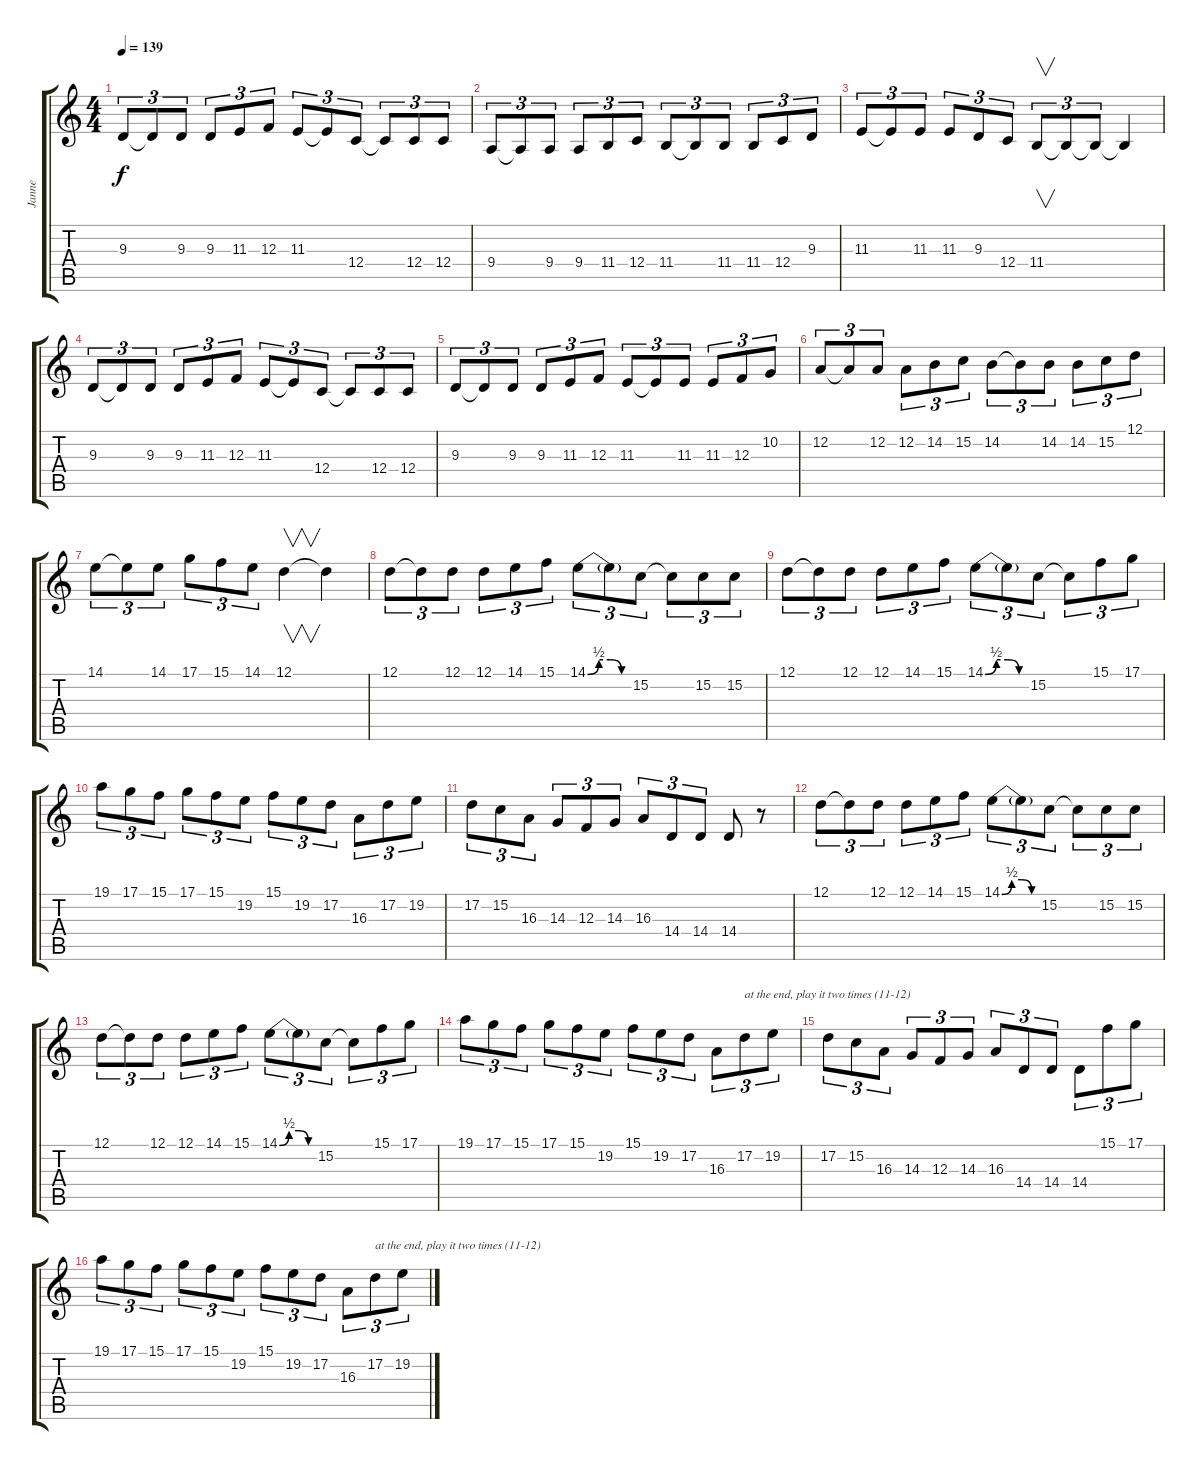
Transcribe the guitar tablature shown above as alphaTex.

\track ("Janne" "Janne") {instrument lead1square}
\staff {score tabs}
\tuning (D4 A3 F3 C3 G2 D2) {hide}
\ts (4 4)
\tempo 139
\clef g2
\ks c
9.3.8{tu (3 2) dy f} 9.3{t}.8{tu (3 2)} 9.3.8{tu (3 2)} 9.3.8{tu (3 2)} 11.3.8{tu (3 2)} 12.3.8{tu (3 2)} 11.3.8{tu (3 2)} 11.3{t}.8{tu (3 2)} 12.4.8{tu (3 2)} 12.4{t}.8{tu (3 2)} 12.4.8{tu (3 2)} 12.4.8{tu (3 2)} |
9.4.8{tu (3 2)} 9.4{t}.8{tu (3 2)} 9.4.8{tu (3 2)} 9.4.8{tu (3 2)} 11.4.8{tu (3 2)} 12.4.8{tu (3 2)} 11.4.8{tu (3 2)} 11.4{t}.8{tu (3 2)} 11.4.8{tu (3 2)} 11.4.8{tu (3 2)} 12.4.8{tu (3 2)} 9.3.8{tu (3 2)} |
11.3.8{tu (3 2)} 11.3{t}.8{tu (3 2)} 11.3.8{tu (3 2)} 11.3.8{tu (3 2)} 9.3.8{tu (3 2)} 12.4.8{tu (3 2)} 11.4.8{v tu (3 2)} 11.4{t}.8{tu (3 2)} 11.4{t}.8{tu (3 2)} 11.4{t}.4 |
9.3.8{tu (3 2)} 9.3{t}.8{tu (3 2)} 9.3.8{tu (3 2)} 9.3.8{tu (3 2)} 11.3.8{tu (3 2)} 12.3.8{tu (3 2)} 11.3.8{tu (3 2)} 11.3{t}.8{tu (3 2)} 12.4.8{tu (3 2)} 12.4{t}.8{tu (3 2)} 12.4.8{tu (3 2)} 12.4.8{tu (3 2)} |
9.3.8{tu (3 2)} 9.3{t}.8{tu (3 2)} 9.3.8{tu (3 2)} 9.3.8{tu (3 2)} 11.3.8{tu (3 2)} 12.3.8{tu (3 2)} 11.3.8{tu (3 2)} 11.3{t}.8{tu (3 2)} 11.3.8{tu (3 2)} 11.3.8{tu (3 2)} 12.3.8{tu (3 2)} 10.2.8{tu (3 2)} |
12.2.8{tu (3 2)} 12.2{t}.8{tu (3 2)} 12.2.8{tu (3 2)} 12.2.8{tu (3 2)} 14.2.8{tu (3 2)} 15.2.8{tu (3 2)} 14.2.8{tu (3 2)} 14.2{t}.8{tu (3 2)} 14.2.8{tu (3 2)} 14.2.8{tu (3 2)} 15.2.8{tu (3 2)} 12.1.8{tu (3 2)} |
14.1.8{tu (3 2)} 14.1{t}.8{tu (3 2)} 14.1.8{tu (3 2)} 17.1.8{tu (3 2)} 15.1.8{tu (3 2)} 14.1.8{tu (3 2)} 12.1.4{v} 12.1{t}.4 |
12.1.8{tu (3 2)} 12.1{t}.8{tu (3 2)} 12.1.8{tu (3 2)} 12.1.8{tu (3 2)} 14.1.8{tu (3 2)} 15.1.8{tu (3 2)} 14.1{be (custom 0 0 15 2 30 2 45 0 60 0)}.8{tu (3 2)} 14.1{t}.8{tu (3 2)} 15.2.8{tu (3 2)} 15.2{t}.8{tu (3 2)} 15.2.8{tu (3 2)} 15.2.8{tu (3 2)} |
12.1.8{tu (3 2)} 12.1{t}.8{tu (3 2)} 12.1.8{tu (3 2)} 12.1.8{tu (3 2)} 14.1.8{tu (3 2)} 15.1.8{tu (3 2)} 14.1{be (custom 0 0 15 2 30 2 45 0 60 0)}.8{tu (3 2)} 14.1{t}.8{tu (3 2)} 15.2.8{tu (3 2)} 15.2{t}.8{tu (3 2)} 15.1.8{tu (3 2)} 17.1.8{tu (3 2)} |
19.1.8{tu (3 2)} 17.1.8{tu (3 2)} 15.1.8{tu (3 2)} 17.1.8{tu (3 2)} 15.1.8{tu (3 2)} 19.2.8{tu (3 2)} 15.1.8{tu (3 2)} 19.2.8{tu (3 2)} 17.2.8{tu (3 2)} 16.3.8{tu (3 2)} 17.2.8{tu (3 2)} 19.2.8{tu (3 2)} |
17.2.8{tu (3 2)} 15.2.8{tu (3 2)} 16.3.8{tu (3 2)} 14.3.8{tu (3 2)} 12.3.8{tu (3 2)} 14.3.8{tu (3 2)} 16.3.8{tu (3 2)} 14.4.8{tu (3 2)} 14.4.8{tu (3 2)} 14.4.8 r.8 |
12.1.8{tu (3 2)} 12.1{t}.8{tu (3 2)} 12.1.8{tu (3 2)} 12.1.8{tu (3 2)} 14.1.8{tu (3 2)} 15.1.8{tu (3 2)} 14.1{be (custom 0 0 15 2 30 2 45 0 60 0)}.8{tu (3 2)} 14.1{t}.8{tu (3 2)} 15.2.8{tu (3 2)} 15.2{t}.8{tu (3 2)} 15.2.8{tu (3 2)} 15.2.8{tu (3 2)} |
12.1.8{tu (3 2)} 12.1{t}.8{tu (3 2)} 12.1.8{tu (3 2)} 12.1.8{tu (3 2)} 14.1.8{tu (3 2)} 15.1.8{tu (3 2)} 14.1{be (custom 0 0 15 2 30 2 45 0 60 0)}.8{tu (3 2)} 14.1{t}.8{tu (3 2)} 15.2.8{tu (3 2)} 15.2{t}.8{tu (3 2)} 15.1.8{tu (3 2)} 17.1.8{tu (3 2)} |
19.1.8{tu (3 2)} 17.1.8{tu (3 2)} 15.1.8{tu (3 2)} 17.1.8{tu (3 2)} 15.1.8{tu (3 2)} 19.2.8{tu (3 2)} 15.1.8{tu (3 2)} 19.2.8{tu (3 2)} 17.2.8{tu (3 2)} 16.3.8{tu (3 2)} 17.2.8{tu (3 2) txt "at the end, play it two times (11-12)"} 19.2.8{tu (3 2)} |
17.2.8{tu (3 2)} 15.2.8{tu (3 2)} 16.3.8{tu (3 2)} 14.3.8{tu (3 2)} 12.3.8{tu (3 2)} 14.3.8{tu (3 2)} 16.3.8{tu (3 2)} 14.4.8{tu (3 2)} 14.4.8{tu (3 2)} 14.4.8{tu (3 2)} 15.1.8{tu (3 2)} 17.1.8{tu (3 2)} |
19.1.8{tu (3 2)} 17.1.8{tu (3 2)} 15.1.8{tu (3 2)} 17.1.8{tu (3 2)} 15.1.8{tu (3 2)} 19.2.8{tu (3 2)} 15.1.8{tu (3 2)} 19.2.8{tu (3 2)} 17.2.8{tu (3 2)} 16.3.8{tu (3 2)} 17.2.8{tu (3 2) txt "at the end, play it two times (11-12)"} 19.2.8{tu (3 2)}
